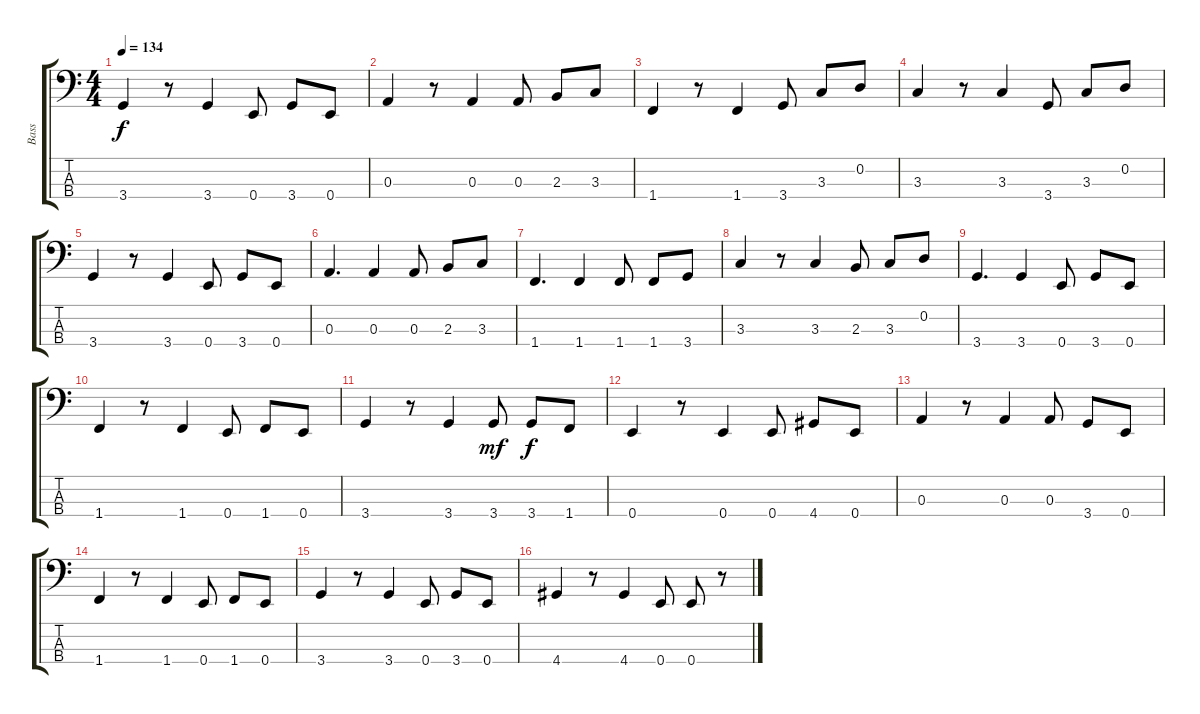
\track ("Bass" "Bass") {instrument electricbassfinger}
\staff {score tabs}
\tuning (G2 D2 A1 E1) {hide}
\ts (4 4)
\tempo 134
\clef f4
\ks c
3.4.4{dy f} r.8 3.4.4 0.4.8 3.4.8 0.4.8 |
0.3.4 r.8 0.3.4 0.3.8 2.3.8 3.3.8 |
1.4.4 r.8 1.4.4 3.4.8 3.3.8 0.2.8 |
3.3.4 r.8 3.3.4 3.4.8 3.3.8 0.2.8 |
3.4.4 r.8 3.4.4 0.4.8 3.4.8 0.4.8 |
0.3.4{d} 0.3.4 0.3.8 2.3.8 3.3.8 |
1.4.4{d} 1.4.4 1.4.8 1.4.8 3.4.8 |
3.3.4 r.8 3.3.4 2.3.8 3.3.8 0.2.8 |
3.4.4{d} 3.4.4 0.4.8 3.4.8 0.4.8 |
1.4.4 r.8 1.4.4 0.4.8 1.4.8 0.4.8 |
3.4.4 r.8 3.4.4 3.4.8{dy mf} 3.4.8{dy f} 1.4.8 |
0.4.4 r.8 0.4.4 0.4.8 4.4.8 0.4.8 |
0.3.4 r.8 0.3.4 0.3.8 3.4.8 0.4.8 |
1.4.4 r.8 1.4.4 0.4.8 1.4.8 0.4.8 |
3.4.4 r.8 3.4.4 0.4.8 3.4.8 0.4.8 |
4.4.4 r.8 4.4.4 0.4.8 0.4.8 r.8
